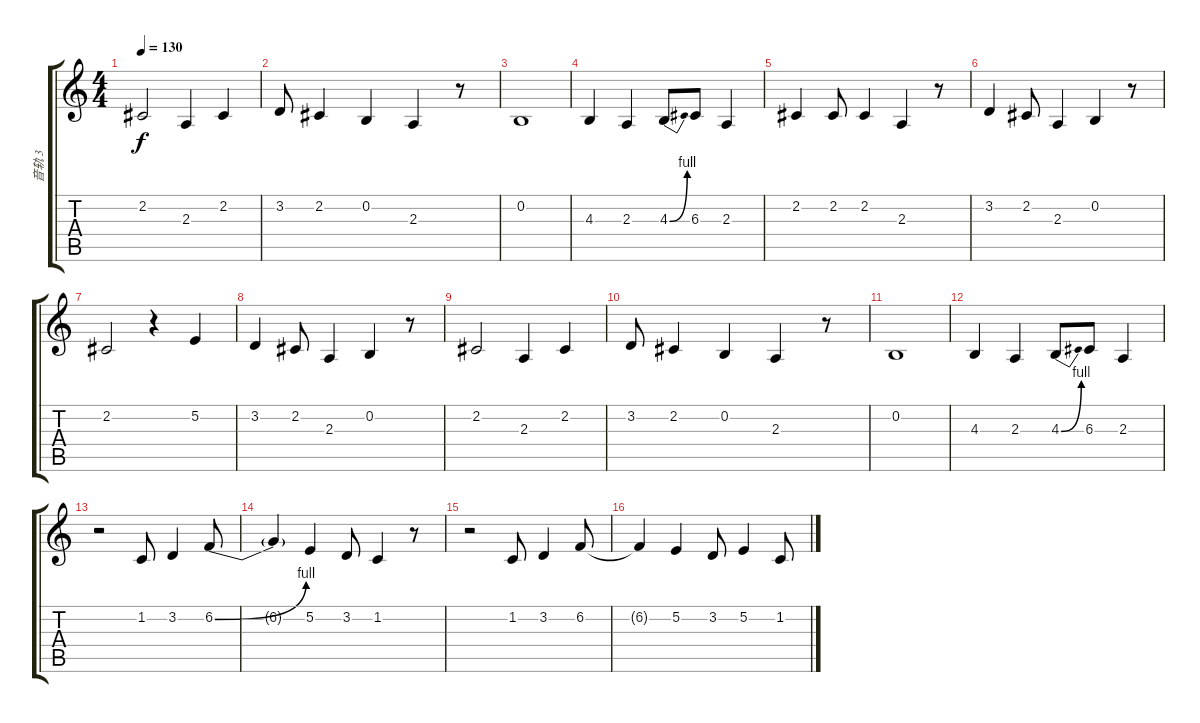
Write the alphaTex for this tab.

\track ("音轨 3" "音轨 3") {instrument electricgrandpiano}
\staff {score tabs}
\tuning (E4 B3 G3 D3 A2 E2) {hide}
\ts (4 4)
\tempo 130
\clef g2
\ks c
2.2.2{dy f} 2.3.4 2.2.4 |
3.2.8 2.2.4 0.2.4 2.3.4 r.8 |
0.2.1 |
4.3.4 2.3.4 4.3{be (bend 0 0 60 4)}.8 6.3.8 2.3.4 |
2.2.4 2.2.8 2.2.4 2.3.4 r.8 |
3.2.4 2.2.8 2.3.4 0.2.4 r.8 |
2.2.2 r.4 5.2.4 |
3.2.4 2.2.8 2.3.4 0.2.4 r.8 |
2.2.2 2.3.4 2.2.4 |
3.2.8 2.2.4 0.2.4 2.3.4 r.8 |
0.2.1 |
4.3.4 2.3.4 4.3{be (bend 0 0 60 4)}.8 6.3.8 2.3.4 |
r.2 1.2.8 3.2.4 6.2{be (bend 0 0 60 4)}.8 |
6.2{t}.4 5.2.4 3.2.8 1.2.4 r.8 |
r.2 1.2.8 3.2.4 6.2.8 |
6.2{t}.4 5.2.4 3.2.8 5.2.4 1.2.8
